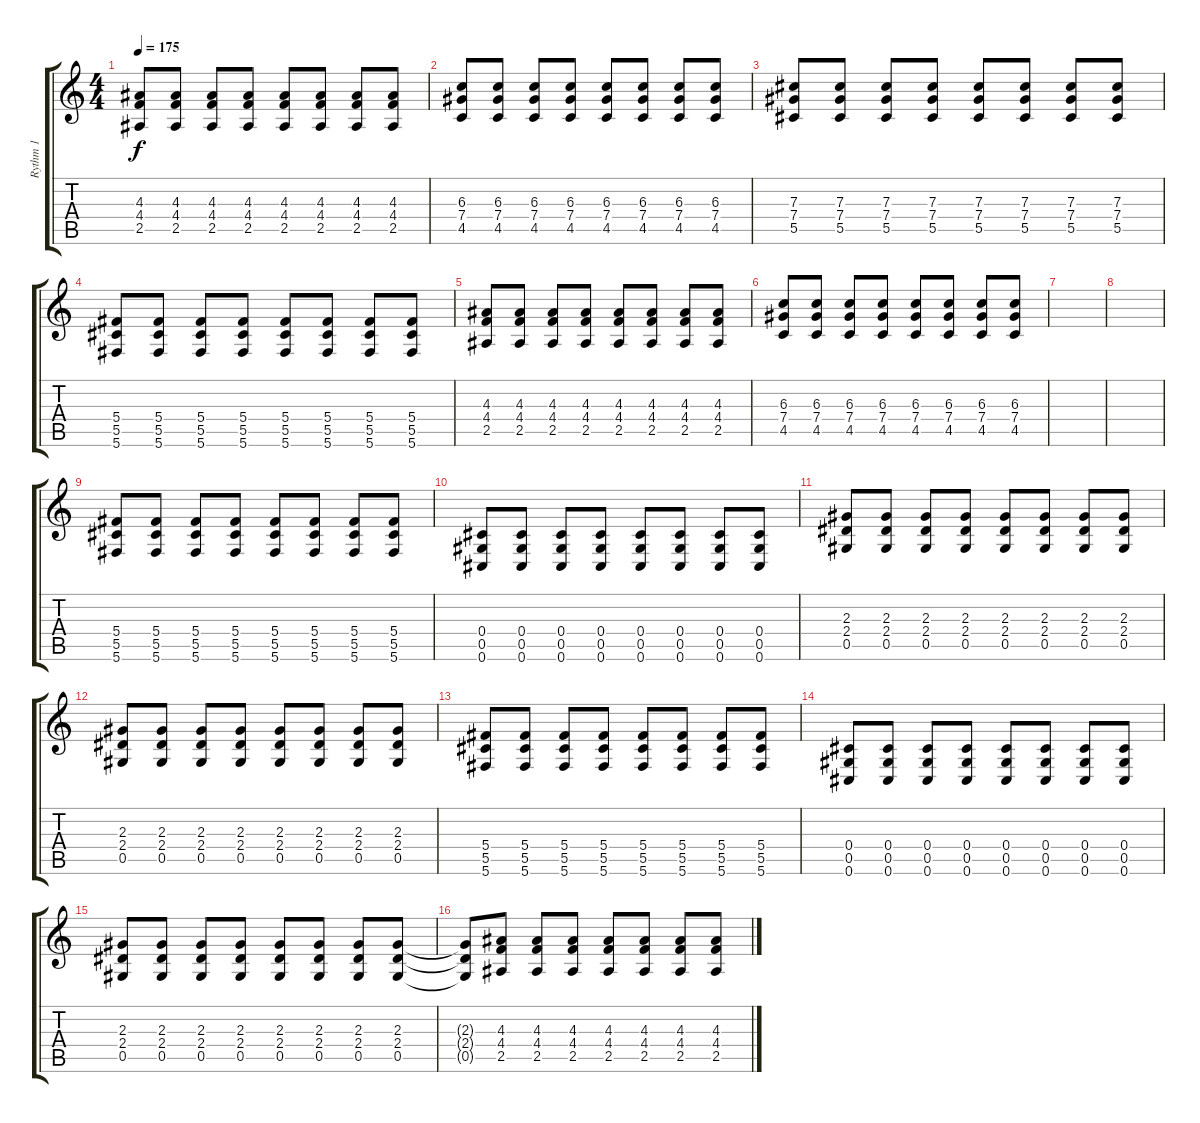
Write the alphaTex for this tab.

\track ("Rythm 1" "Rythm 1") {instrument distortionguitar}
\staff {score tabs}
\tuning (Eb4 Bb3 Gb3 Db3 Ab2 Db2) {hide}
\ts (4 4)
\tempo 175
\clef g2
\ks c
(4.3 4.4 2.5).8{dy f} (4.3 4.4 2.5).8 (4.3 4.4 2.5).8 (4.3 4.4 2.5).8 (4.3 4.4 2.5).8 (4.3 4.4 2.5).8 (4.3 4.4 2.5).8 (4.3 4.4 2.5).8 |
(6.3 7.4 4.5).8 (6.3 7.4 4.5).8 (6.3 7.4 4.5).8 (6.3 7.4 4.5).8 (6.3 7.4 4.5).8 (6.3 7.4 4.5).8 (6.3 7.4 4.5).8 (6.3 7.4 4.5).8 |
(7.3 7.4 5.5).8 (7.3 7.4 5.5).8 (7.3 7.4 5.5).8 (7.3 7.4 5.5).8 (7.3 7.4 5.5).8 (7.3 7.4 5.5).8 (7.3 7.4 5.5).8 (7.3 7.4 5.5).8 |
(5.4 5.5 5.6).8 (5.4 5.5 5.6).8 (5.4 5.5 5.6).8 (5.4 5.5 5.6).8 (5.4 5.5 5.6).8 (5.4 5.5 5.6).8 (5.4 5.5 5.6).8 (5.4 5.5 5.6).8 |
(4.3 4.4 2.5).8 (4.3 4.4 2.5).8 (4.3 4.4 2.5).8 (4.3 4.4 2.5).8 (4.3 4.4 2.5).8 (4.3 4.4 2.5).8 (4.3 4.4 2.5).8 (4.3 4.4 2.5).8 |
(6.3 7.4 4.5).8 (6.3 7.4 4.5).8 (6.3 7.4 4.5).8 (6.3 7.4 4.5).8 (6.3 7.4 4.5).8 (6.3 7.4 4.5).8 (6.3 7.4 4.5).8 (6.3 7.4 4.5).8 |
|
|
(5.4 5.5 5.6).8 (5.4 5.5 5.6).8 (5.4 5.5 5.6).8 (5.4 5.5 5.6).8 (5.4 5.5 5.6).8 (5.4 5.5 5.6).8 (5.4 5.5 5.6).8 (5.4 5.5 5.6).8 |
(0.4 0.5 0.6).8 (0.4 0.5 0.6).8 (0.4 0.5 0.6).8 (0.4 0.5 0.6).8 (0.4 0.5 0.6).8 (0.4 0.5 0.6).8 (0.4 0.5 0.6).8 (0.4 0.5 0.6).8 |
(2.3 2.4 0.5).8 (2.3 2.4 0.5).8 (2.3 2.4 0.5).8 (2.3 2.4 0.5).8 (2.3 2.4 0.5).8 (2.3 2.4 0.5).8 (2.3 2.4 0.5).8 (2.3 2.4 0.5).8 |
(2.3 2.4 0.5).8 (2.3 2.4 0.5).8 (2.3 2.4 0.5).8 (2.3 2.4 0.5).8 (2.3 2.4 0.5).8 (2.3 2.4 0.5).8 (2.3 2.4 0.5).8 (2.3 2.4 0.5).8 |
(5.4 5.5 5.6).8 (5.4 5.5 5.6).8 (5.4 5.5 5.6).8 (5.4 5.5 5.6).8 (5.4 5.5 5.6).8 (5.4 5.5 5.6).8 (5.4 5.5 5.6).8 (5.4 5.5 5.6).8 |
(0.4 0.5 0.6).8 (0.4 0.5 0.6).8 (0.4 0.5 0.6).8 (0.4 0.5 0.6).8 (0.4 0.5 0.6).8 (0.4 0.5 0.6).8 (0.4 0.5 0.6).8 (0.4 0.5 0.6).8 |
(2.3 2.4 0.5).8 (2.3 2.4 0.5).8 (2.3 2.4 0.5).8 (2.3 2.4 0.5).8 (2.3 2.4 0.5).8 (2.3 2.4 0.5).8 (2.3 2.4 0.5).8 (2.3 2.4 0.5).8 |
(2.3{t} 2.4{t} 0.5{t}).8 (4.3 4.4 2.5).8 (4.3 4.4 2.5).8 (4.3 4.4 2.5).8 (4.3 4.4 2.5).8 (4.3 4.4 2.5).8 (4.3 4.4 2.5).8 (4.3 4.4 2.5).8
